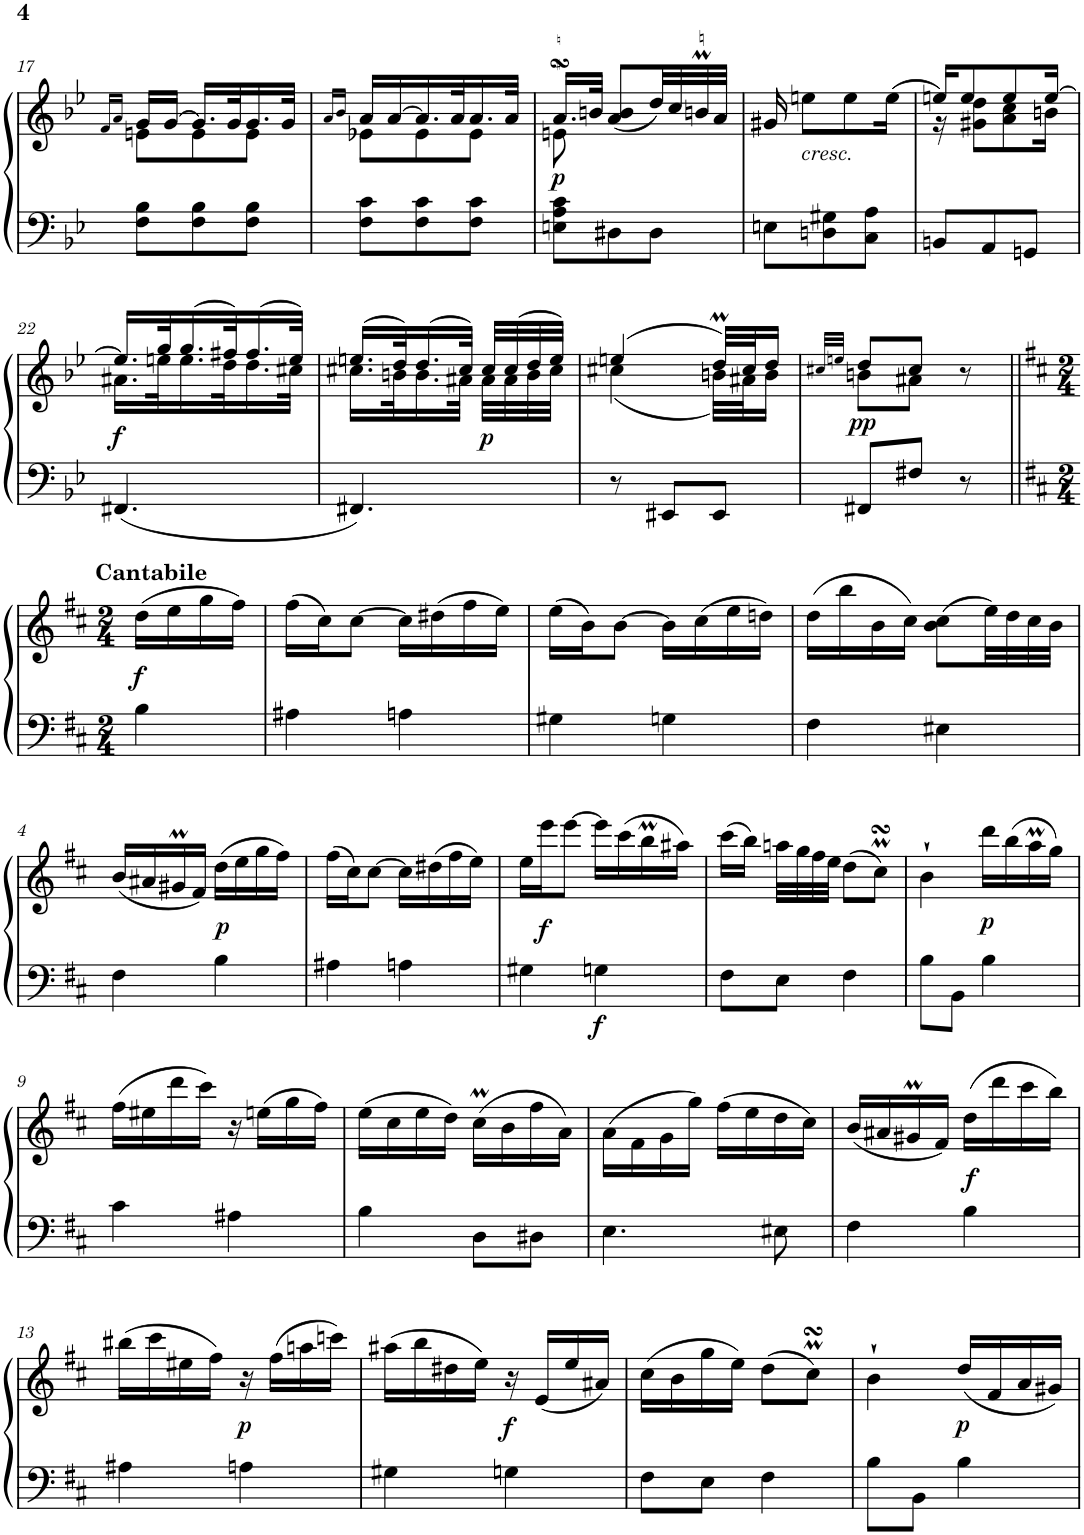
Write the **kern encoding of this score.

**kern	**kern	**dynam
*part1	*part1	*part1
*staff2	*staff1	*staff1/2
*I"Фортепиано	*	*
!!LO:PB:g=z
*clefF4	*clefG2	*
*k[b-e-]	*k[b-e-]	*
*g:	*g:	*
*M3/8	*M3/8	*
=17	=17	=17
.	16qf/LL	.
.	16qa/JJ	.
*	*^	*
8F\ 8B-\L	16g/LL	8en\L	.
.	[16g/JJ	.	.
8F\ 8B-\	16.g/LL]	8e\	.
.	32g/K	.	.
8F\ 8B-\J	16.g/	8e\J	.
.	32g/JJk	.	.
=18	=18	=18	=18
.	16qa/LL	.	.
.	16qb-/JJ	.	.
8F\ 8c\L	16a/LL	8e-X\L	.
.	[16a/	.	.
8F\ 8c\	16.a/]	8e-\	.
.	32a/K	.	.
8F\ 8c\J	16.a/	8e-\J	.
.	32a/JJk	.	.
=19	=19	=19	=19
!	!	!	!LO:DY:b
8En\ 8A\ 8c\L	16.asSsS/LL	8en\	p
.	32bn/JJk	.	.
8D#X\	(<8a/ 8b/L	4ryy	.
8D#\J	32dd/LL)	.	.
.	32cc/	.	.
.	32bnm/	.	.
.	32a/JJJ	.	.
*	*v	*v	*
=20	=20	=20
8En\L	16g#X/	.
!	!LO:TX:b:i:t=cresc.	!
.	8een\L	.
8Dn\ 8G#X\	.	.
.	8ee\	.
8C\ 8A\J	.	.
.	(>16ee\Jk	.
=21	=21	=21
*	*^	*
8BBn/L	16een/KL)	16r	.
.	8ee/	8g#X\ 8dd\L	.
8AA/	.	.	.
.	8ee/	8a\ 8cc\	.
8GGn/J	.	.	.
.	[16ee/Jk	16bn\Jk	.
!!LO:LB:g=z	!!
=22	=22	=22	=22
!	!	!	!LO:DY:b
4.FF#X/	16.ee/LL]	16.a#X\LL	f
.	32gg/K	32een\K	.
.	(>16.gg/	16.ee\	.
.	32ff#X/K)	32dd\K	.
.	(>16.ff#/	16.dd\	.
.	32ee/JJk)	32cc#X\JJk	.
=23	=23	=23	=23
4.FF#X/	(>16.een/LL	16.cc#X\LL	.
.	32dd/K)	32bn\K	.
.	(>16.dd/	16.b\	.
.	32cc#/JJk)	32a#X\JJk	.
!	!	!	!LO:DY:b
.	32cc#/LLL	32a#\LLL	p
.	(>32cc#/	32a#\	.
.	32dd/	32b\	.
.	32ee/JJJ)	32cc#\JJJ	.
=24	=24	=24	=24
8r	(>4een/	(<4cc#X\	.
8EE#X/L	.	.	.
8EE#/J	32ddm/LLL)	32bn\LLL)	.
.	32cc#/J	32a#X\J	.
.	16dd/JJ	16b\JJ	.
=25	=25	=25	=25
.	32qcc#X/LLL	.	.
.	32qeen/JJJ	.	.
!	!	!	!LO:DY:b
8FF#X/L	8dd/L	8bn\L	pp
8F#X/J	8cc#/J	8a#X\J	.
8r	8r	8ryy	.
*	*v	*v	*
!!LO:LB:g=z
=||	=||	=||
*k[f#c#]	*k[f#c#]	*
*b:	*b:	*
*M2/4	*M2/4	*
*	*^	*
!	!LO:TX:a:B:t=Cantabile	!	!
!	!	!	!LO:DY:b
*	*v	*v	*
4B\	(>16dd\LL	f
.	16ee\	.
.	16gg\	.
.	16ff#\JJ)	.
=1	=1	=1
4A#X\	(>16ff#\LL	.
.	16cc#\J)	.
.	[8cc#\J	.
4An\	16cc#\LL]	.
.	(>16dd#X\	.
.	16ff#\	.
.	16ee\JJ)	.
=2	=2	=2
4G#X\	(>16ee\LL	.
.	16b\J)	.
.	[8b\J	.
4Gn\	16b\LL]	.
.	(>16cc#\	.
.	16ee\	.
.	16ddn\JJ)	.
=3	=3	=3
4F#\	(>16dd\LL	.
.	16bb\	.
.	16b\	.
.	16cc#\JJ)	.
4E#X\	(>8b\ 8cc#\L	.
.	32ee\LL)	.
.	32dd\	.
.	32cc#\	.
.	32b\JJJ	.
!!LO:LB:g=z
=4	=4	=4
4F#\	(<16b/LL	.
.	16a#X/	.
.	16g#Xm/	.
.	16f#/JJ)	.
!	!	!LO:DY:b
4B\	(>16dd\LL	p
.	16ee\	.
.	16gg\	.
.	16ff#\JJ)	.
=5	=5	=5
4A#X\	(>16ff#\LL	.
.	16cc#\J)	.
.	[8cc#\J	.
4An\	16cc#\LL]	.
.	(>16dd#X\	.
.	16ff#\	.
.	16ee\JJ)	.
=6	=6	=6
4G#X\	16ee\LL	.
!	!	!LO:DY:b
.	16eee\J	f
.	[8eee\J	.
!	!	!LO:DY:b=2
4Gn\	16eee\LL]	f
.	(>16ccc#\	.
.	16bbM\	.
.	16aa#X\JJ)	.
=7	=7	=7
8F#\L	(>16ccc#\LL	.
.	16bb\JJ)	.
8E\J	32aan\LLL	.
.	32gg\	.
.	32ff#\	.
.	32ee\JJJ	.
4F#\	(>8dd\L	.
.	8cc#msSsS\J)	.
=8	=8	=8
8B\L	4b`\	.
8BB\J	.	.
!	!	!LO:DY:b
4B\	16ddd\LL	p
.	(>16bb\	.
.	16aaM\	.
.	16gg\JJ)	.
!!LO:LB:g=z
=9	=9	=9
4c#\	(>16ff#\LL	.
.	16ee#X\	.
.	16ddd\	.
.	16ccc#\JJ)	.
4A#X\	16r	.
.	(>16een\LL	.
.	16gg\	.
.	16ff#\JJ)	.
=10	=10	=10
4B\	(>16ee\LL	.
.	16cc#\	.
.	16ee\	.
.	16dd\JJ)	.
8D\L	(>16cc#m\LL	.
.	16b\	.
8D#X\J	16ff#\	.
.	16a\JJ)	.
=11	=11	=11
4.E\	(>16a\LL	.
.	16f#\	.
.	16g\	.
.	16gg\JJ)	.
.	(>16ff#\LL	.
.	16ee\	.
8E#X\	16dd\	.
.	16cc#\JJ)	.
=12	=12	=12
4F#\	(<16b/LL	.
.	16a#X/	.
.	16g#Xm/	.
.	16f#/JJ)	.
!	!	!LO:DY:b
4B\	(>16dd\LL	f
.	16ddd\	.
.	16ccc#\	.
.	16bb\JJ)	.
!!LO:LB:g=z
=13	=13	=13
4A#X\	(>16bb#X\LL	.
.	16ccc#\	.
.	16ee#X\	.
.	16ff#\JJ)	.
!	!	!LO:DY:b
4An\	16r	p
.	(>16ff#\LL	.
.	16aan\	.
.	16cccn\JJ)	.
=14	=14	=14
4G#X\	(>16aa#X\LL	.
.	16bb\	.
.	16dd#X\	.
.	16ee\JJ)	.
!	!	!LO:DY:b
4Gn\	16r	f
.	(<16e/LL	.
.	16ee/	.
.	16a#X/JJ)	.
=15	=15	=15
8F#\L	(>16cc#\LL	.
.	16b\	.
8E\J	16gg\	.
.	16ee\JJ)	.
4F#\	(>8dd\L	.
.	8cc#msSsS\J)	.
=16	=16	=16
8B\L	4b`\	.
8BB\J	.	.
!	!	!LO:DY:b
4B\	(<16dd/LL	p
.	16f#/	.
.	16a/	.
.	16g#X/JJ)	.
=	=	=
*-	*-	*-
